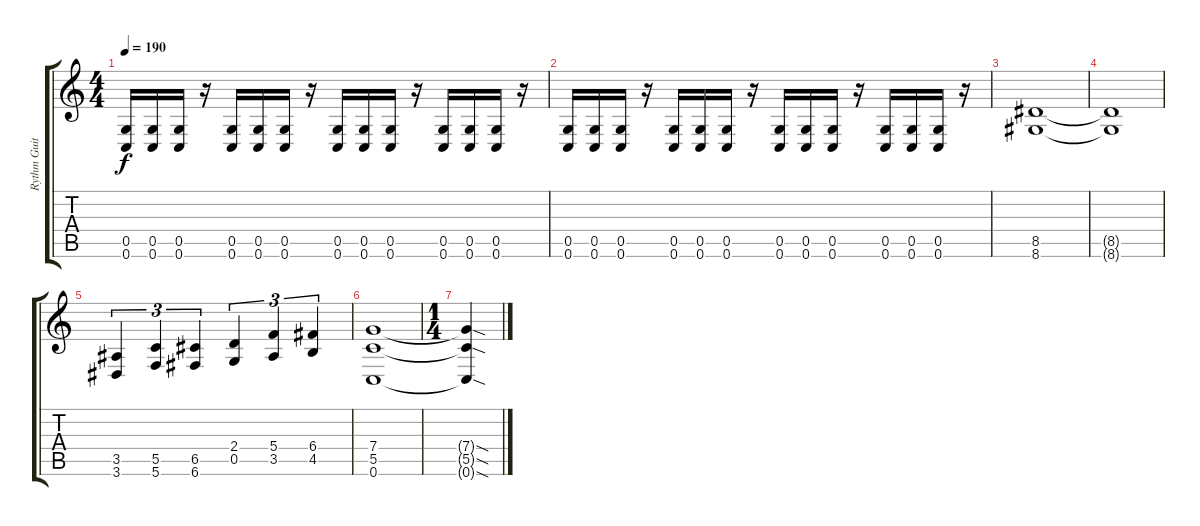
\track ("Rythm Guitar" "Rythm Guit") {instrument distortionguitar}
\staff {score tabs}
\tuning (D4 A3 F3 C3 G2 C2) {hide}
\ts (4 4)
\tempo 190
\clef g2
\ks c
(0.5 0.6).16{dy f} (0.5 0.6).16 (0.5 0.6).16 r.16 (0.5 0.6).16 (0.5 0.6).16 (0.5 0.6).16 r.16 (0.5 0.6).16 (0.5 0.6).16 (0.5 0.6).16 r.16 (0.5 0.6).16 (0.5 0.6).16 (0.5 0.6).16 r.16 |
(0.5 0.6).16 (0.5 0.6).16 (0.5 0.6).16 r.16 (0.5 0.6).16 (0.5 0.6).16 (0.5 0.6).16 r.16 (0.5 0.6).16 (0.5 0.6).16 (0.5 0.6).16 r.16 (0.5 0.6).16 (0.5 0.6).16 (0.5 0.6).16 r.16 |
(8.5 8.6).1 |
(8.5{t} 8.6{t}).1 |
(3.5 3.6).4{tu (3 2)} (5.5 5.6).4{tu (3 2)} (6.5 6.6).4{tu (3 2)} (2.4 0.5).4{tu (3 2)} (5.4 3.5).4{tu (3 2)} (6.4 4.5).4{tu (3 2)} |
(7.4 5.5 0.6).1 |
\ts (1 4)
(7.4{sod t} 5.5{sod t} 0.6{sod t}).4
